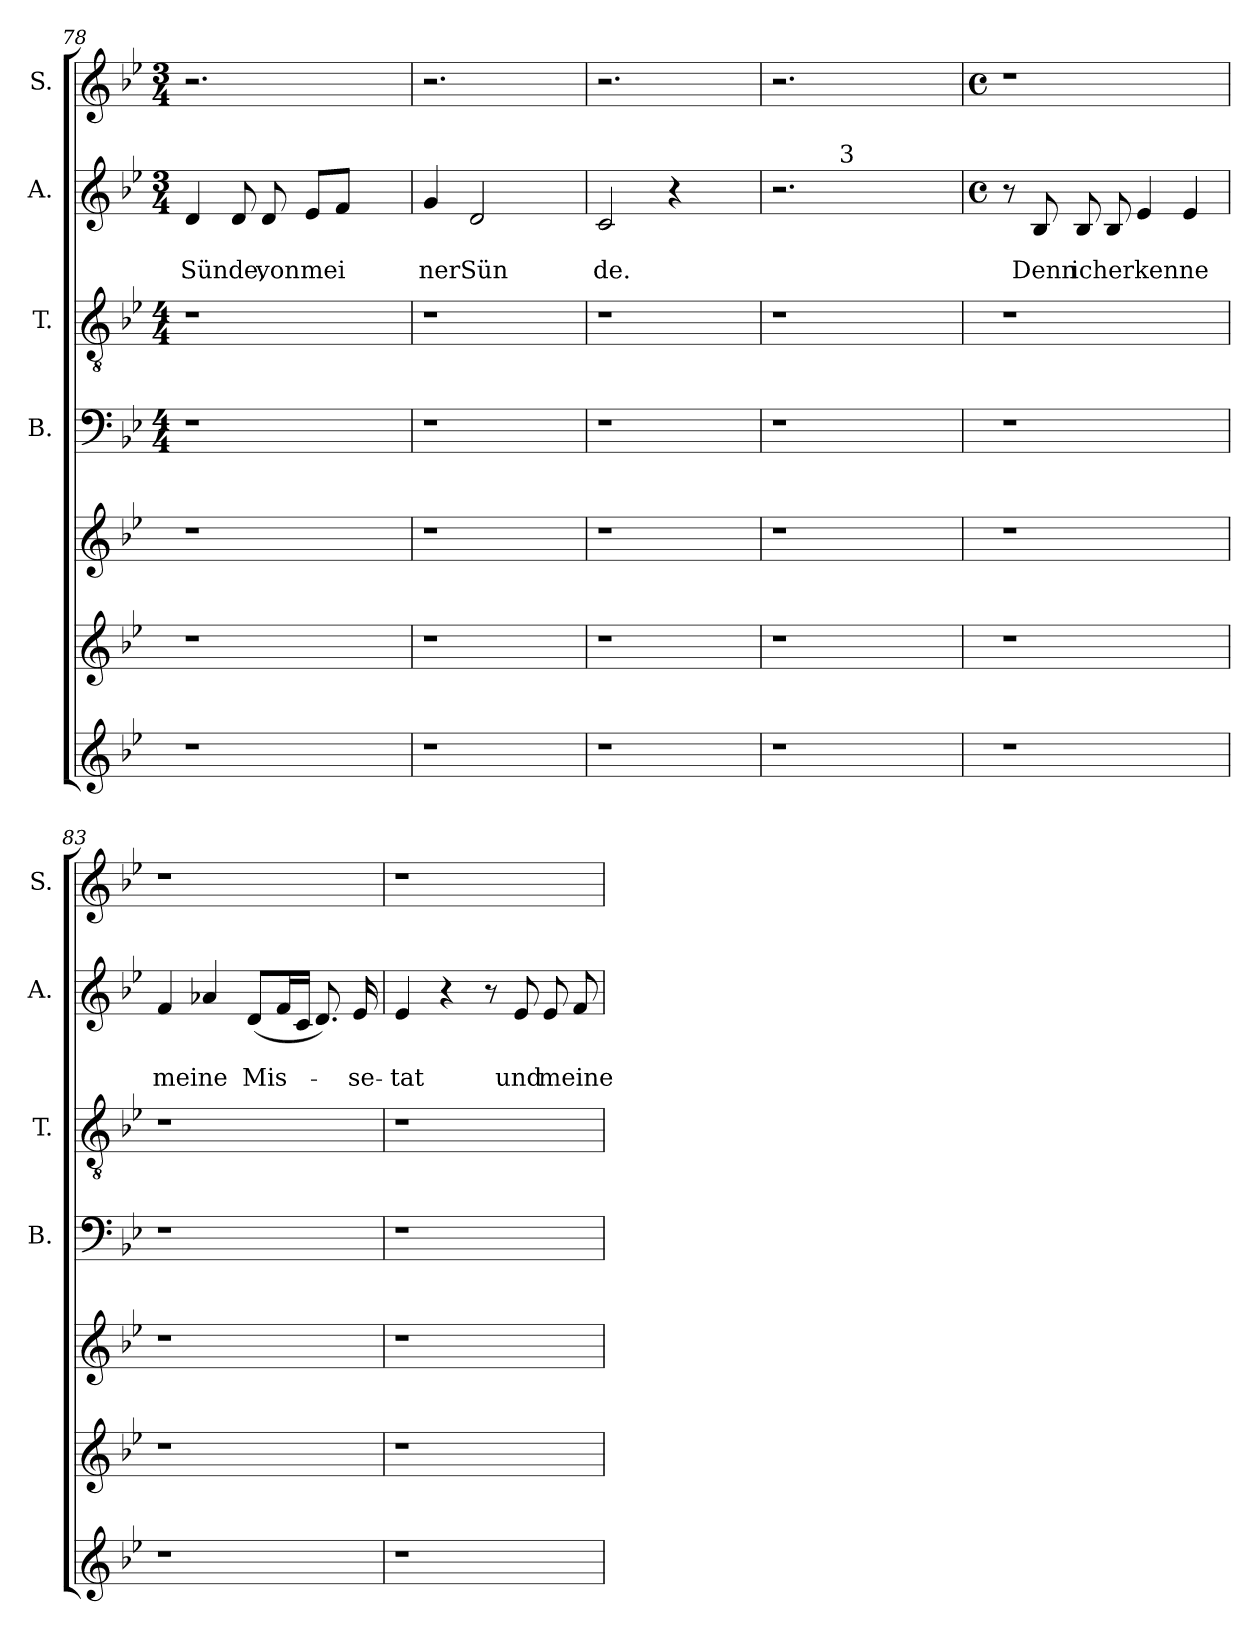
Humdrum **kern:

**kern	**kern	**kern	**kern	**kern	**kern	**text	**text	**kern
*part7	*part6	*part5	*part4	*part3	*part2	*part2	*part2	*part1
*staff7	*staff6	*staff5	*staff4	*staff3	*staff2	*staff2	*staff2	*staff1
*	*	*	*I"B.	*I"T.	*I"A.	*	*	*I"S.
*	*	*	*I'B.	*I'T.	*I'A.	*	*	*I'S.
*clefG2	*clefG2	*clefG2	*clefF4	*clefGv2	*clefG2	*	*	*clefG2
*k[b-e-]	*k[b-e-]	*k[b-e-]	*k[b-e-]	*k[b-e-]	*k[b-e-]	*	*	*k[b-e-]
*B-:	*B-:	*B-:	*B-:	*B-:	*B-:	*	*	*B-:
*	*	*	*M4/4	*M4/4	*M3/4	*	*	*M3/4
=78	=78	=78	=78	=78	=78	=78	=78	=78
!	!	!	!	!	!	!	!LO:LY:b	!
1r	1r	1r	1r	1r	4d/	.	Sünde,	2.r
.	.	.	.	.	8d/	.	.	.
!	!	!	!	!	!	!	!LO:LY:b	!
.	.	.	.	.	8d/	.	von	.
!	!	!	!	!	!	!	!LO:LY:b	!
.	.	.	.	.	8e-/L	.	mei	.
.	.	.	.	.	8f/J	.	.	.
.	.	.	.	.	4ryy	.	.	4ryy
=79	=79	=79	=79	=79	=79	=79	=79	=79
!	!	!	!	!	!	!	!LO:LY:b	!
1r	1r	1r	1r	1r	4g/	.	nerSün	2.r
.	.	.	.	.	2d/	.	.	.
.	.	.	.	.	4ryy	.	.	4ryy
=80	=80	=80	=80	=80	=80	=80	=80	=80
!	!	!	!	!	!	!	!LO:LY:b	!
1r	1r	1r	1r	1r	2c/	.	de.	2.r
.	.	.	.	.	4r	.	.	.
.	.	.	.	.	4ryy	.	.	4ryy
=81	=81	=81	=81	=81	=81	=81	=81	=81
!	!	!	!	!	!LO:N:vis=1	!	!	!
*	*	*	*	*	*^	*	*	*
1r	1r	1r	1r	1r	2.r	4ryy	.	.	2.r
.	.	.	.	.	.	16ryy	.	.	.
!	!	!	!	!	!	!LO:TX:a:t=3	!	!	!
.	.	.	.	.	.	2ryy	.	.	.
.	.	.	.	.	4ryy	.	.	.	4ryy
.	.	.	.	.	.	8.ryy	.	.	.
*	*	*	*	*	*v	*v	*	*	*
!!LO:LB:g=z
=82	=82	=82	=82	=82	=82	=82	=82	=82
*	*	*	*	*	*M4/4	*	*	*M4/4
*	*	*	*	*	*met(c)	*	*	*met(c)
*	*	*	*	*	*^	*	*	*
!	!	!	!	!	!LO:TX:a:B:t=III. Recitativo	!	!	!	!
*	*	*	*	*	*v	*v	*	*	*
1r	1r	1r	1r	1r	8r	.	.	1r
!	!	!	!	!	!	!	!LO:LY:b	!
.	.	.	.	.	8B-/	.	Denn	.
!	!	!	!	!	!	!	!LO:LY:b	!
.	.	.	.	.	8B-/	.	icherkenne	.
.	.	.	.	.	8B-/	.	.	.
.	.	.	.	.	4e-/	.	.	.
.	.	.	.	.	4e-/	.	.	.
=83	=83	=83	=83	=83	=83	=83	=83	=83
!	!	!	!	!	!	!	!LO:LY:b	!
1r	1r	1r	1r	1r	4f/	.	meine	1r
.	.	.	.	.	4a-X/	.	.	.
!	!	!	!	!	!	!	!LO:LY:b	!
.	.	.	.	.	(<8d/L	.	Mis-	.
.	.	.	.	.	16f/L	.	.	.
.	.	.	.	.	16c/JJ	.	.	.
.	.	.	.	.	8.d/)	.	.	.
!	!	!	!	!	!	!	!LO:LY:b	!
.	.	.	.	.	16e-/	.	-se-	.
=84	=84	=84	=84	=84	=84	=84	=84	=84
!	!	!	!	!	!	!	!LO:LY:b	!
1r	1r	1r	1r	1r	4e-/	.	-tat	1r
.	.	.	.	.	4r	.	.	.
.	.	.	.	.	8r	.	.	.
!	!	!	!	!	!	!	!LO:LY:b	!
.	.	.	.	.	8e-/	.	und	.
!	!	!	!	!	!	!	!LO:LY:b	!
.	.	.	.	.	8e-/	.	meine	.
.	.	.	.	.	8f/	.	.	.
=	=	=	=	=	=	=	=	=
*-	*-	*-	*-	*-	*-	*-	*-	*-
